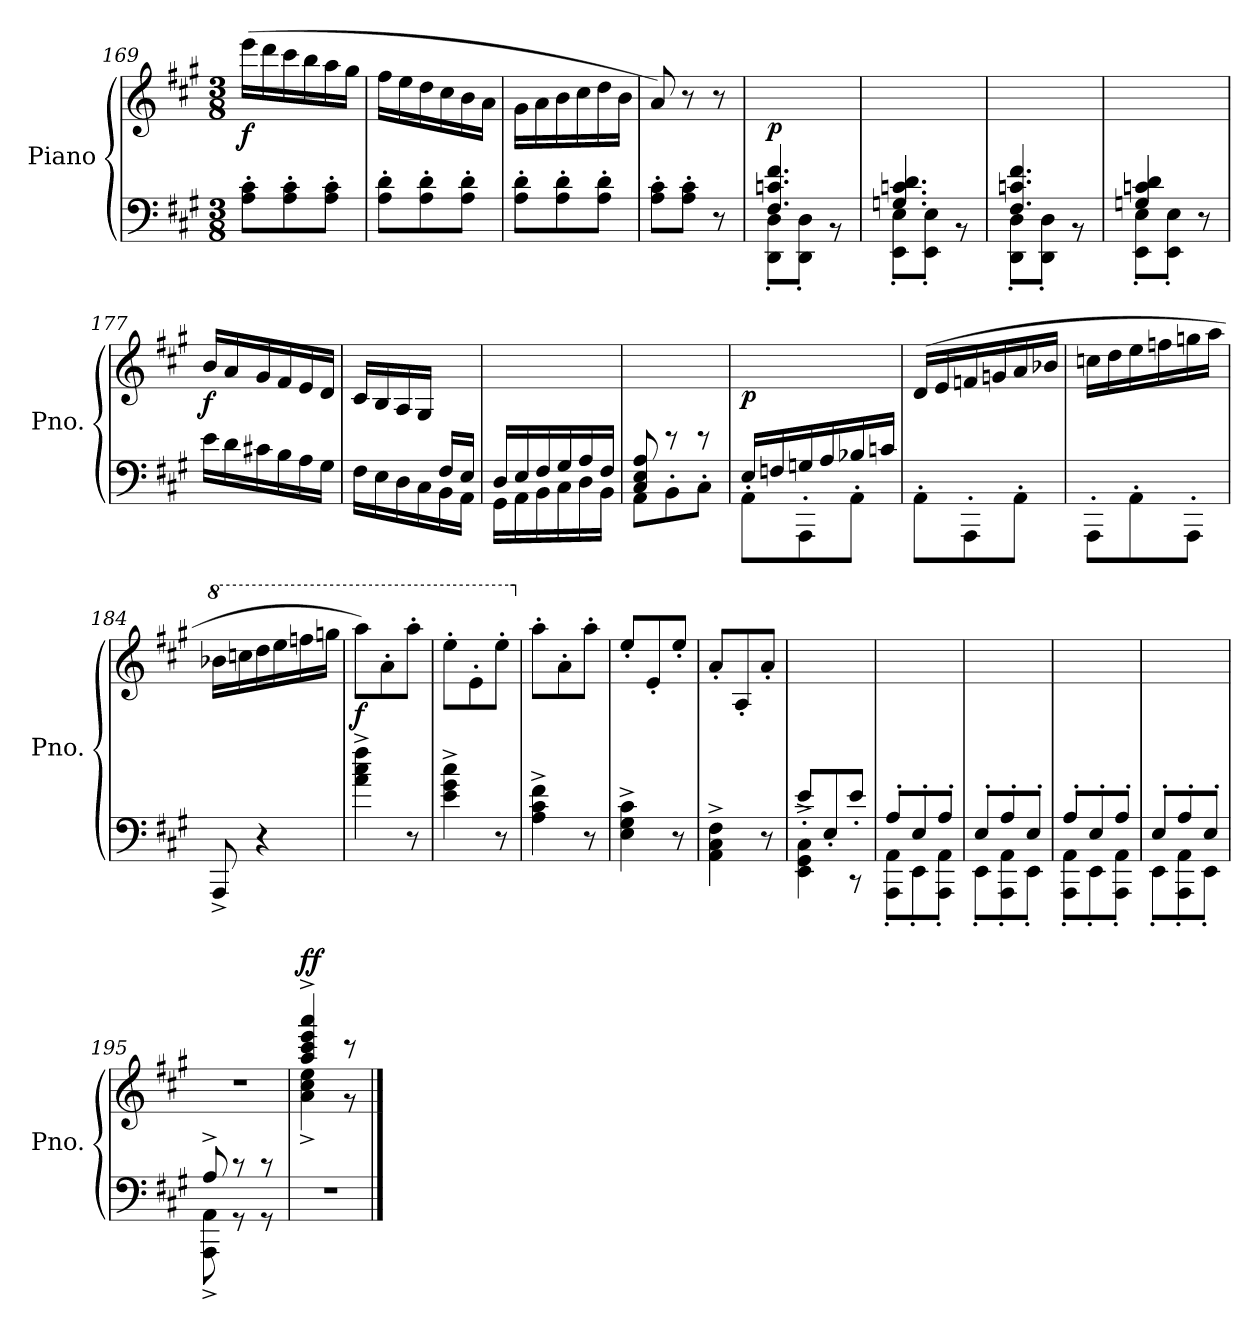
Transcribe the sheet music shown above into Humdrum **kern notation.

**kern	**kern	**dynam
*part1	*part1	*part1
*staff2	*staff1	*staff1/2
*I"Piano	*	*
*I'Pno.	*	*
*clefF4	*clefG2	*
*k[f#c#g#]	*k[f#c#g#]	*
*M3/8	*M3/8	*
=169	=169	=169
!	!	!LO:DY:b
8A\' 8c#\'L	(>16eee\LL	f
.	16ddd\	.
8A\' 8c#\'	16ccc#\	.
.	16bb\	.
8A\' 8c#\'J	16aa\	.
.	16gg#\JJ	.
=170	=170	=170
8A\' 8d\'L	16ff#\LL	.
.	16ee\	.
8A\' 8d\'	16dd\	.
.	16cc#\	.
8A\' 8d\'J	16b\	.
.	16a\JJ	.
!!LO:LB:g=z
=171	=171	=171
8A\' 8d\'L	16g#\LL	.
.	16a\	.
8A\' 8d\'	16b\	.
.	16cc#\	.
8A\' 8d\'J	16dd\	.
.	16b\JJ	.
=172	=172	=172
8A\' 8c#\'L	8a/)	.
8A\' 8c#\'J	8r	.
8r	8r	.
=173	=173	=173
*^	*	*
!	!	!	!LO:DY:a=2
4.F#/ 4.cn/ 4.f#/	8DD\' 8D\'L	4.ryy	p
.	8DD\' 8D\'J	.	.
.	8r	.	.
=174	=174	=174	=174
4.Gn/ 4.cn/ 4.d/	8EE\' 8E\'L	4.ryy	.
.	8EE\' 8E\'J	.	.
.	8r	.	.
=175	=175	=175	=175
4.F#/ 4.cn/ 4.f#/	8DD\' 8D\'L	4.ryy	.
.	8DD\' 8D\'J	.	.
.	8r	.	.
=176	=176	=176	=176
4Gn/ 4cn/ 4d/	8EE\' 8E\'L	4.ryy	.
.	8EE\' 8E\'J	.	.
8r	8ryy	.	.
=177	=177	=177	=177
!	!	!	!LO:DY:b
*v	*v	*	*
16e\LL	(>16b/LL	f
16d\	16a/	.
16c#X\	16g#/	.
16B\	16f#/	.
16A\	16e/	.
16G#\JJ	16d/JJ	.
!!LO:LB:g=z
=178	=178	=178
*^	*	*
16F#\LL	4ryy	16c#/LL	.
16E\	.	16B/	.
16D\	.	16A/	.
16C#\	.	16G#/JJ	.
16BB\	16F#/LL	8ryy	.
16AA\JJ	16E/JJ)	.	.
=179	=179	=179	=179
16GG#\LL	16D/LL	4.ryy	.
16AA\	16E/	.	.
16BB\	16F#/	.	.
16C#\	16G#/	.	.
16D\	16A/	.	.
16BB\JJ	16F#/JJ	.	.
=180	=180	=180	=180
8AA\L	8C#/ 8E/ 8A/	4.ryy	.
8BB'\	8re	.	.
8C#'\J	8re	.	.
=181	=181	=181	=181
!	!	!	!LO:DY:b
8AA'\L	16E/LL	4.ryy	p
.	16Fn/	.	.
8AAA'\	16Gn/	.	.
.	16A/	.	.
8AA'\J	16B-X/	.	.
.	16cn/JJ	.	.
*v	*v	*	*
=182	=182	=182
8AA'\L	(>16d/LL	.
.	16e/	.
8AAA'\	16fn/	.
.	16gn/	.
8AA'\J	16a/	.
.	16b-X/JJ	.
=183	=183	=183
8AAA'\L	16ccn\LL	.
.	16dd\	.
8AA'\	16ee\	.
.	16ffn\	.
8AAA'\J	16ggn\	.
.	16aa\JJ	.
!!LO:LB:g=z
=184	=184	=184
*	*8va	*
8AAA^/	16bb-X\LL	.
.	16cccn\	.
4r	16ddd\	.
.	16eee\	.
.	16fffn\	.
.	16gggn\JJ	.
=185	=185	=185
!	!	!LO:DY:b
4a\^ 4cc#\^ 4ff#\^	8aaa\L)	f
.	8aa'\	.
8r	8aaa'\J	.
=186	=186	=186
4e\^ 4g#\^ 4cc#\^	8eee'\L	.
.	8ee'\	.
8r	8eee'\J	.
=187	=187	=187
*	*X8va	*
4A\^ 4c#\^ 4f#\^	8aa'\L	.
.	8a'\	.
8r	8aa'\J	.
=188	=188	=188
4E\^ 4G#\^ 4c#\^	8ee'/L	.
.	8e'/	.
8r	8ee'/J	.
=189	=189	=189
4AA\^ 4C#\^ 4F#\^	8a'/L	.
.	8A'/	.
8r	8a'/J	.
=190	=190	=190
*^	*	*
4EE\^ 4GG#\^ 4C#\^	8e'/L	4.ryy	.
.	8E'/	.	.
8rCC	8e'/J	.	.
=191	=191	=191	=191
8A'/L	8AAA\' 8AA\'L	4.ryy	.
8E'/	8EE'\	.	.
8A'/J	8AAA\' 8AA\'J	.	.
=192	=192	=192	=192
8E'/L	8EE'\L	4.ryy	.
8A'/	8AAA\' 8AA\'	.	.
8E'/J	8EE'\J	.	.
!!LO:LB:g=z
=193	=193	=193	=193
8A'/L	8AAA\' 8AA\'L	4.ryy	.
8E'/	8EE'\	.	.
8A'/J	8AAA\' 8AA\'J	.	.
=194	=194	=194	=194
8E'/L	8EE'\L	4.ryy	.
8A'/	8AAA\' 8AA\'	.	.
8E'/J	8EE'\J	.	.
=195	=195	=195	=195
8A^/	8AAA\^ 8AA\^	4.r	.
8r	8r	.	.
8r	8r	.	.
=196	=196	=196	=196
*	*	*^	*
!	!	!	!	!LO:DY:a
*v	*v	*	*	*
4.r	4aa/^ 4ccc#/^ 4eee/^ 4aaa/^	4a\^ 4cc#\^ 4ee\^	ff
.	8r	8r	.
*	*v	*v	*
==	==	==
*-	*-	*-
